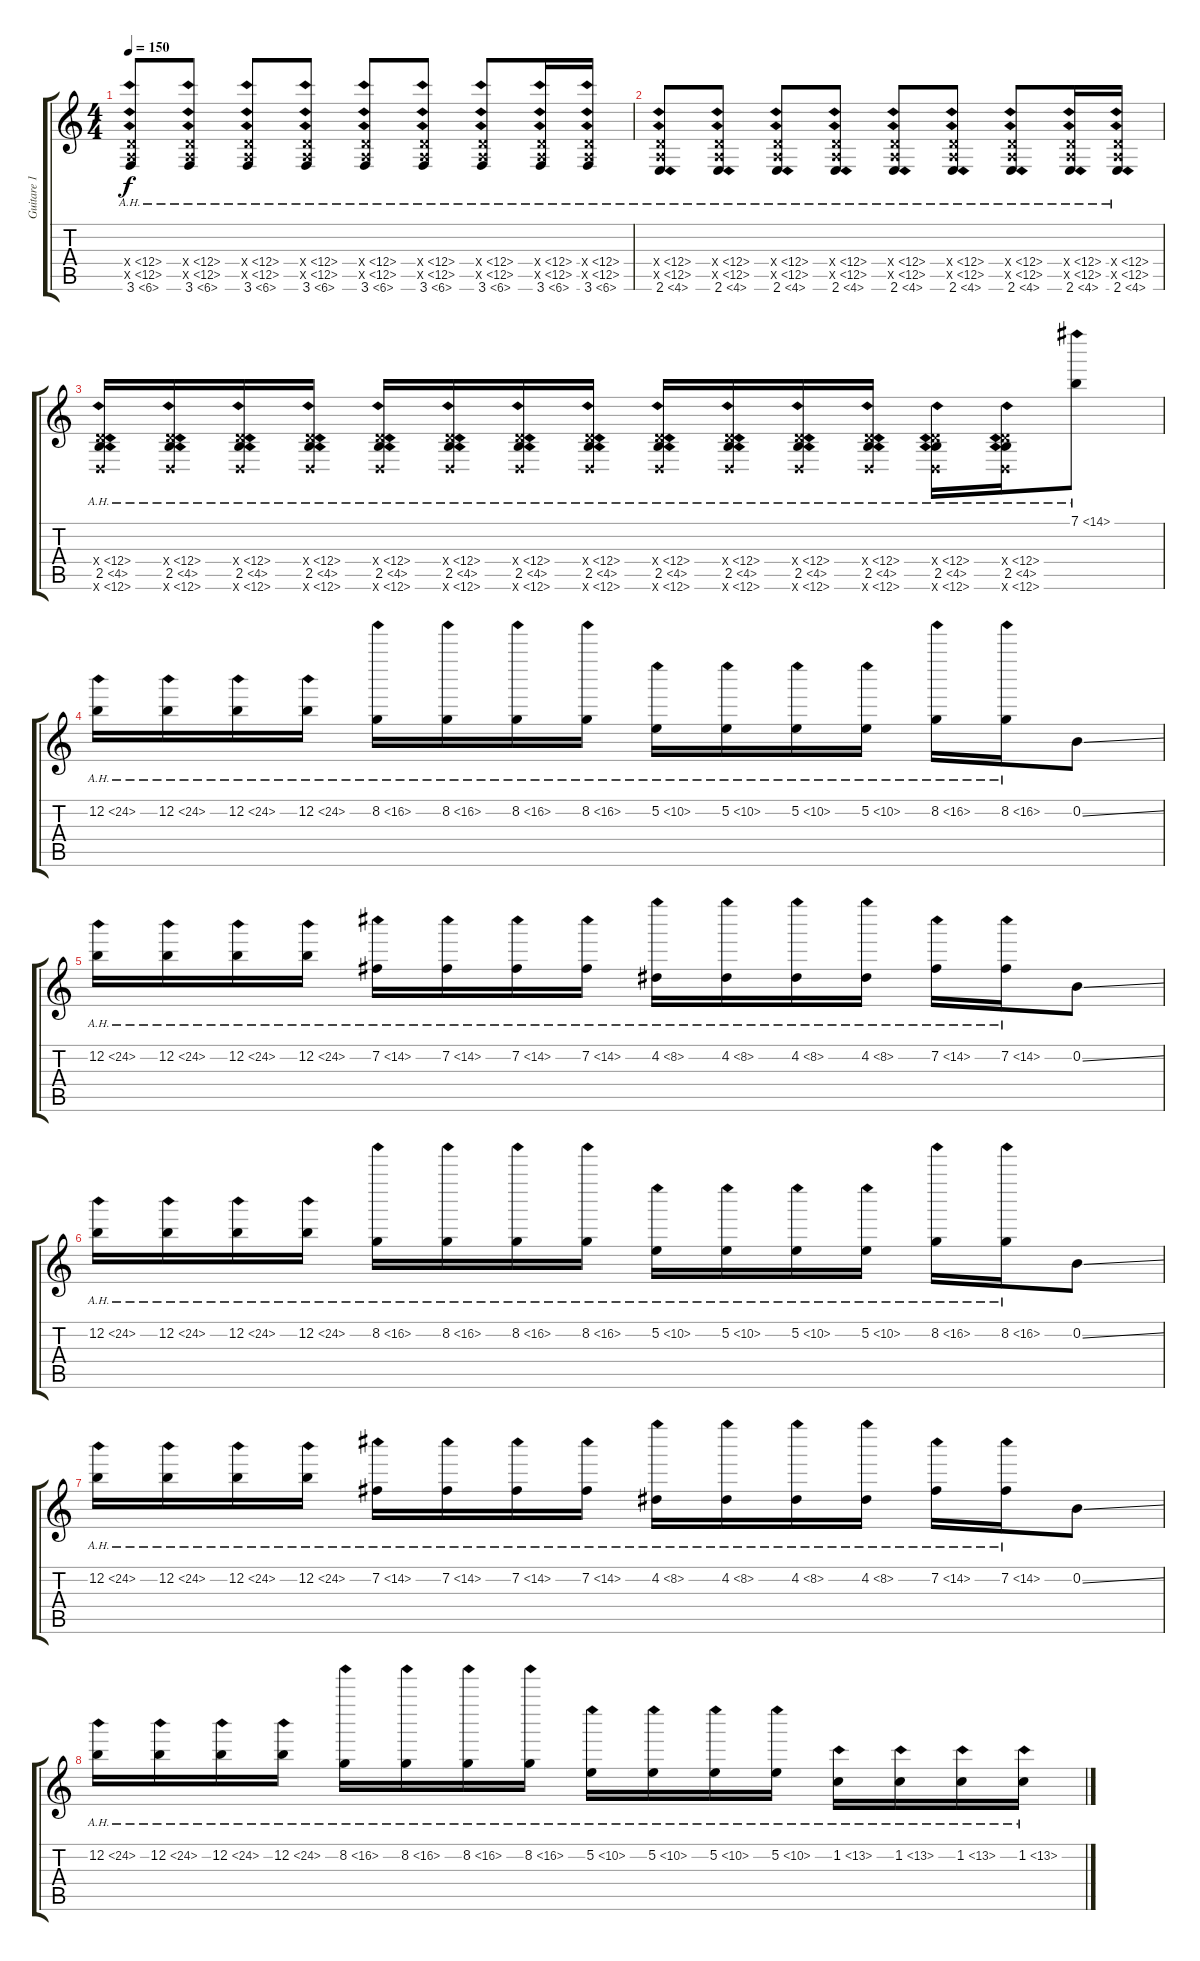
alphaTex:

\track ("Guitare 1" "Guitare 1") {instrument overdrivenguitar}
\staff {score tabs}
\tuning (E4 B3 G3 D3 A2 D2) {hide}
\ts (4 4)
\tempo 150
\clef g2
\ks c
(0.4{ah 12 x} 0.5{ah 12 x} 3.6{ah 3}).8{dy f} (0.4{ah 12 x} 0.5{ah 12 x} 3.6{ah 3}).8 (0.4{ah 12 x} 0.5{ah 12 x} 3.6{ah 3}).8 (0.4{ah 12 x} 0.5{ah 12 x} 3.6{ah 3}).8 (0.4{ah 12 x} 0.5{ah 12 x} 3.6{ah 3}).8 (0.4{ah 12 x} 0.5{ah 12 x} 3.6{ah 3}).8 (0.4{ah 12 x} 0.5{ah 12 x} 3.6{ah 3}).8 (0.4{ah 12 x} 0.5{ah 12 x} 3.6{ah 3}).16 (0.4{ah 12 x} 0.5{ah 12 x} 3.6{ah 3}).16 |
(0.4{ah 12 x} 0.5{ah 12 x} 2.6{ah 2}).8 (0.4{ah 12 x} 0.5{ah 12 x} 2.6{ah 2}).8 (0.4{ah 12 x} 0.5{ah 12 x} 2.6{ah 2}).8 (0.4{ah 12 x} 0.5{ah 12 x} 2.6{ah 2}).8 (0.4{ah 12 x} 0.5{ah 12 x} 2.6{ah 2}).8 (0.4{ah 12 x} 0.5{ah 12 x} 2.6{ah 2}).8 (0.4{ah 12 x} 0.5{ah 12 x} 2.6{ah 2}).8 (0.4{ah 12 x} 0.5{ah 12 x} 2.6{ah 2}).16 (0.4{ah 12 x} 0.5{ah 12 x} 2.6{ah 2}).16 |
(0.4{ah 12 x} 2.5{ah 2} 0.6{ah 12 x}).16 (0.4{ah 12 x} 2.5{ah 2} 0.6{ah 12 x}).16 (0.4{ah 12 x} 2.5{ah 2} 0.6{ah 12 x}).16 (0.4{ah 12 x} 2.5{ah 2} 0.6{ah 12 x}).16 (0.4{ah 12 x} 2.5{ah 2} 0.6{ah 12 x}).16 (0.4{ah 12 x} 2.5{ah 2} 0.6{ah 12 x}).16 (0.4{ah 12 x} 2.5{ah 2} 0.6{ah 12 x}).16 (0.4{ah 12 x} 2.5{ah 2} 0.6{ah 12 x}).16 (0.4{ah 12 x} 2.5{ah 2} 0.6{ah 12 x}).16 (0.4{ah 12 x} 2.5{ah 2} 0.6{ah 12 x}).16 (0.4{ah 12 x} 2.5{ah 2} 0.6{ah 12 x}).16 (0.4{ah 12 x} 2.5{ah 2} 0.6{ah 12 x}).16 (0.4{ah 12 x} 2.5{ah 2} 0.6{ah 12 x}).16 (0.4{ah 12 x} 2.5{ah 2} 0.6{ah 12 x}).16 7.1{ah 7}.8 |
12.2{ah 12}.16 12.2{ah 12}.16 12.2{ah 12}.16 12.2{ah 12}.16 8.2{ah 8}.16 8.2{ah 8}.16 8.2{ah 8}.16 8.2{ah 8}.16 5.2{ah 5}.16 5.2{ah 5}.16 5.2{ah 5}.16 5.2{ah 5}.16 8.2{ah 8}.16 8.2{ah 8}.16 0.2{ss}.8 |
12.2{ah 12}.16 12.2{ah 12}.16 12.2{ah 12}.16 12.2{ah 12}.16 7.2{ah 7}.16 7.2{ah 7}.16 7.2{ah 7}.16 7.2{ah 7}.16 4.2{ah 4}.16 4.2{ah 4}.16 4.2{ah 4}.16 4.2{ah 4}.16 7.2{ah 7}.16 7.2{ah 7}.16 0.2{ss}.8 |
12.2{ah 12}.16 12.2{ah 12}.16 12.2{ah 12}.16 12.2{ah 12}.16 8.2{ah 8}.16 8.2{ah 8}.16 8.2{ah 8}.16 8.2{ah 8}.16 5.2{ah 5}.16 5.2{ah 5}.16 5.2{ah 5}.16 5.2{ah 5}.16 8.2{ah 8}.16 8.2{ah 8}.16 0.2{ss}.8 |
12.2{ah 12}.16 12.2{ah 12}.16 12.2{ah 12}.16 12.2{ah 12}.16 7.2{ah 7}.16 7.2{ah 7}.16 7.2{ah 7}.16 7.2{ah 7}.16 4.2{ah 4}.16 4.2{ah 4}.16 4.2{ah 4}.16 4.2{ah 4}.16 7.2{ah 7}.16 7.2{ah 7}.16 0.2{ss}.8 |
12.2{ah 12}.16 12.2{ah 12}.16 12.2{ah 12}.16 12.2{ah 12}.16 8.2{ah 8}.16 8.2{ah 8}.16 8.2{ah 8}.16 8.2{ah 8}.16 5.2{ah 5}.16 5.2{ah 5}.16 5.2{ah 5}.16 5.2{ah 5}.16 1.2{ah 12}.16 1.2{ah 12}.16 1.2{ah 12}.16 1.2{ah 12}.16
